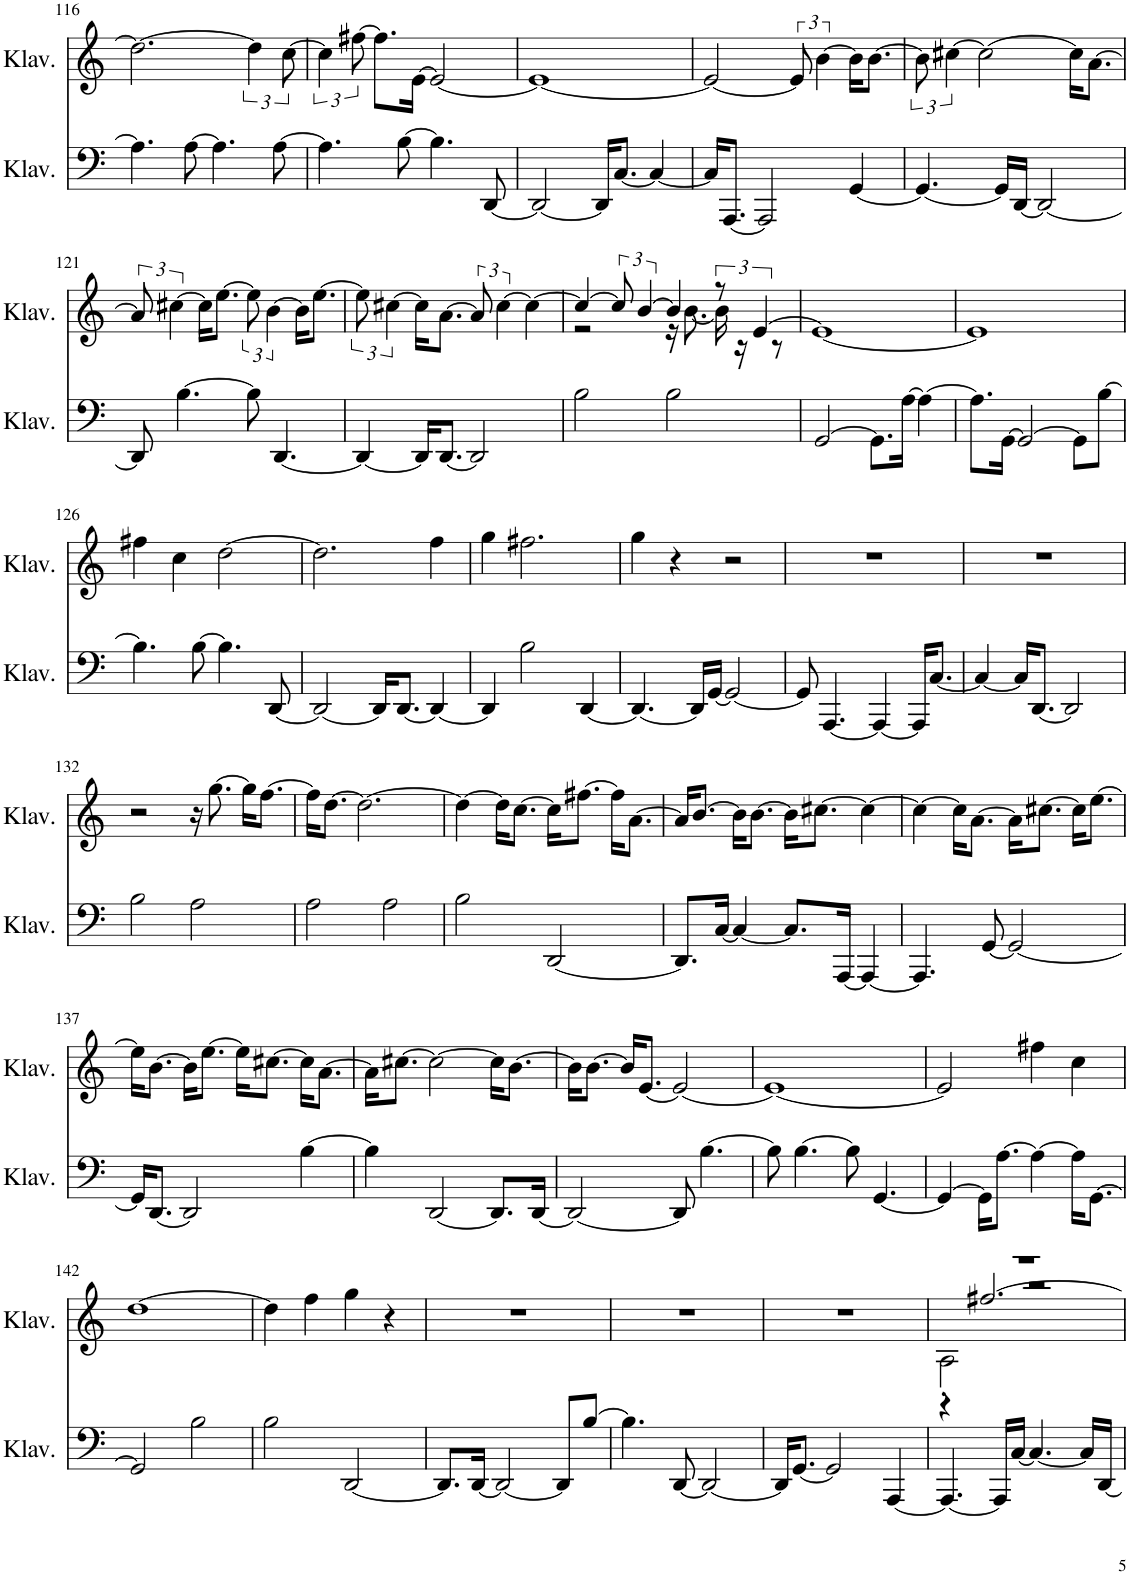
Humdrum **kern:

**kern	**kern
*part2	*part1
*staff2	*staff1
*I"Klavier	*I"Klavier
*I'Klav.	*I'Klav.
!!LO:PB:g=z
*clefF4	*clefG2
*k[]	*k[]
*M4/4	*M4/4
=116	=116
4.A\]	2.dd\_
[8A\	.
4.A\]	.
.	6dd\]
[8A\	.
.	[12cc\
=117	=117
4.A\]	6cc\]
.	[12ff#X\
.	8.ff#\L]
[8B\	.
.	[16e\Jk
4.B\]	2e/_
[8DD/	.
=118	=118
2DD/_	1e_
16DD/KL]	.
[8.C/J	.
4C/_	.
=119	=119
16C/KL]	2e/_
[8.AAA/J	.
2AAA/]	.
.	12e/]
.	[6b\
[4GG/	16b\KL]
.	[8.b\J
=120	=120
4.GG/_	12b\]
.	[6cc#X\
.	2cc#\_
16GG/LL]	.
[16DD/JJ	.
2DD/_	.
.	16cc#\KL]
.	[8.a\J
!!LO:LB:g=z
=121	=121
8DD/]	12a/]
.	[6cc#X\
[4.B\	.
.	16cc#\KL]
.	[8.ee\J
8B\]	12ee\]
.	[6b\
[4.DD/	.
.	16b\KL]
.	[8.ee\J
=122	=122
4DD/_	12ee\]
.	[6cc#X\
16DD/KL]	16cc#\KL]
[8.DD/J	[8.a\J
2DD/]	12a/]
.	[6cc#\
.	4cc#\_
=123	=123
*	*^
2B\	4cc#/_	2r
.	12cc#/]	.
.	[6b/	.
2B\	4b/]	16r
.	.	[8.b\
.	12r	16b\]
.	.	16r
.	[6e/	.
.	.	8r
*	*v	*v
=124	=124
[2GG/	1e_
8.GG\L]	.
[16A\Jk	.
4A\_	.
=125	=125
8.A\L]	1e]
[16GG\Jk	.
2GG/_	.
8GG\L]	.
[8B\J	.
!!LO:LB:g=z
=126	=126
4.B\]	4ff#X\
.	4cc\
[8B\	.
4.B\]	[2dd\
[8DD/	.
=127	=127
2DD/_	2.dd\]
16DD/KL]	.
[8.DD/J	.
4DD/_	4ff\
=128	=128
4DD/]	4gg\
2B\	2.ff#X\
[4DD/	.
=129	=129
4.DD/_	4gg\
.	4r
16DD/LL]	.
[16GG/JJ	.
2GG/_	2r
=130	=130
8GG/]	1r
[4.AAA/	.
4AAA/_	.
16AAA/KL]	.
[8.C/J	.
=131	=131
4C/_	1r
16C/KL]	.
[8.DD/J	.
2DD/]	.
!!LO:LB:g=z
=132	=132
2B\	2r
2A\	16r
.	[8.gg\
.	16gg\KL]
.	[8.ff\J
=133	=133
2A\	16ff\KL]
.	[8.dd\J
.	2.dd\_
2A\	.
=134	=134
2B\	4dd\_
.	16dd\KL]
.	[8.cc\J
[2DD/	16cc\KL]
.	[8.ff#X\J
.	16ff#\KL]
.	[8.a\J
=135	=135
8.DD/L]	16a/KL]
.	[8.b/J
[16C/Jk	.
4C/_	16b\KL]
.	[8.b\J
8.C/L]	16b\KL]
.	[8.cc#X\J
[16AAA/Jk	.
4AAA/_	4cc#\_
=136	=136
4.AAA/]	4cc#\_
.	16cc#\KL]
.	[8.a\J
[8GG/	.
2GG/_	16a\KL]
.	[8.cc#X\J
.	16cc#\KL]
.	[8.ee\J
!!LO:LB:g=z
=137	=137
16GG/KL]	16ee\KL]
[8.DD/J	[8.b\J
2DD/]	16b\KL]
.	[8.ee\J
.	16ee\KL]
.	[8.cc#X\J
[4B\	16cc#\KL]
.	[8.a\J
=138	=138
4B\]	16a\KL]
.	[8.cc#X\J
[2DD/	2cc#\_
8.DD/L]	16cc#\KL]
.	[8.b\J
[16DD/Jk	.
=139	=139
2DD/_	16b\KL]
.	[8.b\J
.	16b/KL]
.	[8.e/J
8DD/]	2e/_
[4.B\	.
=140	=140
8B\]	1e_
[4.B\	.
8B\]	.
[4.GG/	.
=141	=141
4GG/_	2e/]
16GG\KL]	.
[8.A\J	.
4A\_	4ff#X\
16A\KL]	4cc\
[8.GG\J	.
!!LO:LB:g=z
=142	=142
2GG/]	[1dd
2B\	.
=143	=143
2B\	4dd\]
.	4ff\
[2DD/	4gg\
.	4r
=144	=144
8.DD/L]	1r
[16DD/Jk	.
2DD/_	.
8DD/L]	.
[8B/J	.
=145	=145
4.B\]	1r
[8DD/	.
2DD/_	.
=146	=146
16DD/KL]	1r
[8.GG/J	.
2GG/]	.
[4AAA/	.
=147	=147
*	*^
*	*	*^
4.AAA/_	1r	2A'\	4r
.	.	.	[2.ff#X/
16AAA/LL]	.	.	.
[16C/JJ	.	.	.
4.C/_	.	2r	.
16C/LL]	.	.	.
[16DD/JJ	.	.	.
*	*v	*v	*v
=	=
*-	*-
